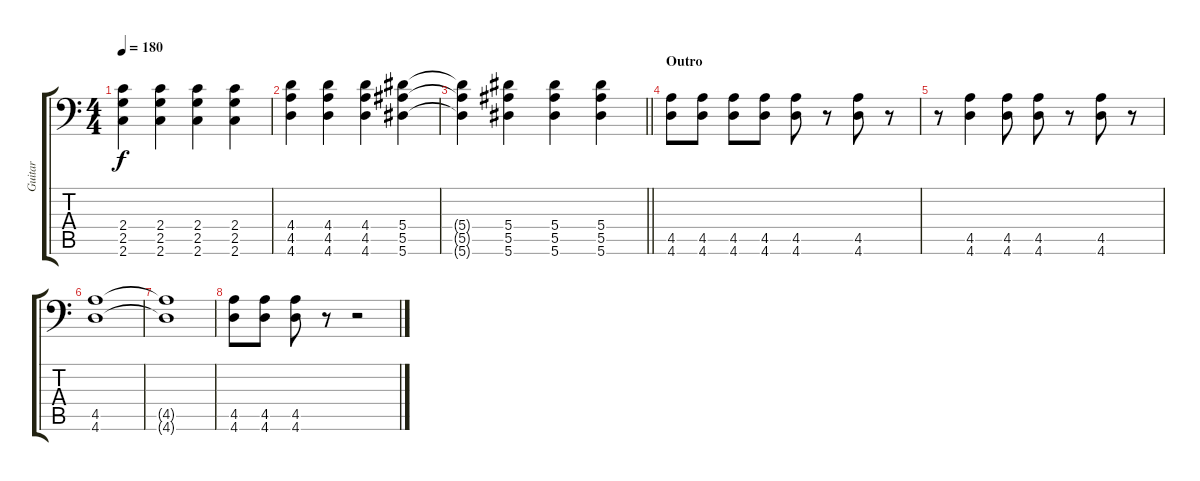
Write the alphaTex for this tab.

\track ("Guitar" "Guitar") {instrument distortionguitar}
\staff {score tabs}
\tuning (C4 G3 Eb3 Bb2 F2 Bb1) {hide}
\ts (4 4)
\tempo 180
\clef f4
\ks c
(2.4{t} 2.5{t} 2.6{t}).4{dy f} (2.4 2.5 2.6).4 (2.4 2.5 2.6).4 (2.4 2.5 2.6).4 |
(4.4 4.5 4.6).4 (4.4 4.5 4.6).4 (4.4 4.5 4.6).4 (5.4 5.5 5.6).4 |
\barLineRight lightlight
(5.4{t} 5.5{t} 5.6{t}).4 (5.4 5.5 5.6).4 (5.4 5.5 5.6).4 (5.4 5.5 5.6).4 |
\section ("" "Outro")
(4.5 4.6).8 (4.5 4.6).8 (4.5 4.6).8 (4.5 4.6).8 (4.5 4.6).8 r.8 (4.5 4.6).8 r.8 |
r.8 (4.5 4.6).4 (4.5 4.6).8 (4.5 4.6).8 r.8 (4.5 4.6).8 r.8 |
(4.5 4.6).1 |
(4.5{t} 4.6{t}).1 |
(4.5 4.6).8 (4.5 4.6).8 (4.5 4.6).8 r.8 r.2
